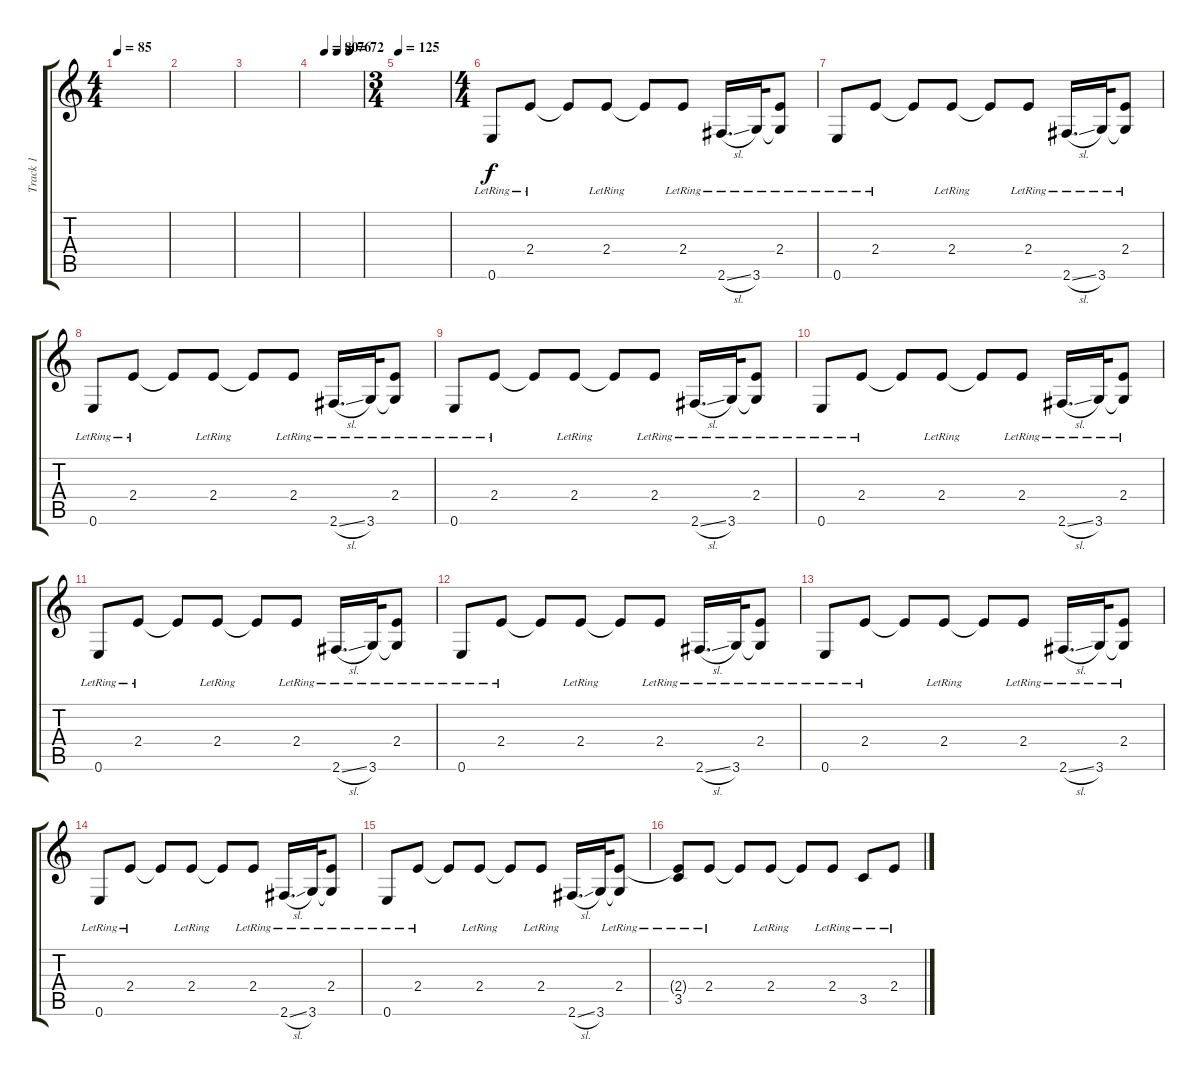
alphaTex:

\track ("Track 1" "Track 1") {instrument electricguitarclean}
\staff {score tabs}
\tuning (E4 B3 G3 D3 A2 E2) {hide}
\ts (4 4)
\tempo 85
\clef g2
\ks c
|
|
|
\tempo (80 0.25)
\tempo (76 0.5)
\tempo (72 0.75)
|
\ts (3 4)
\tempo 125
|
\ts (4 4)
0.6{lr}.8 2.4{lr}.8 2.4{t}.8 2.4{lr}.8 2.4{t}.8 2.4{lr}.8 2.6{sl lr}.16{d} 3.6{lr}.32 (2.4{lr} 3.6{t}).8 |
0.6{lr}.8 2.4{lr}.8 2.4{t}.8 2.4{lr}.8 2.4{t}.8 2.4{lr}.8 2.6{sl lr}.16{d} 3.6{lr}.32 (2.4{lr} 3.6{t}).8 |
0.6{lr}.8 2.4{lr}.8 2.4{t}.8 2.4{lr}.8 2.4{t}.8 2.4{lr}.8 2.6{sl lr}.16{d} 3.6{lr}.32 (2.4{lr} 3.6{t}).8 |
0.6{lr}.8 2.4{lr}.8 2.4{t}.8 2.4{lr}.8 2.4{t}.8 2.4{lr}.8 2.6{sl lr}.16{d} 3.6{lr}.32 (2.4{lr} 3.6{t}).8 |
0.6{lr}.8 2.4{lr}.8 2.4{t}.8 2.4{lr}.8 2.4{t}.8 2.4{lr}.8 2.6{sl lr}.16{d} 3.6{lr}.32 (2.4{lr} 3.6{t}).8 |
0.6{lr}.8 2.4{lr}.8 2.4{t}.8 2.4{lr}.8 2.4{t}.8 2.4{lr}.8 2.6{sl lr}.16{d} 3.6{lr}.32 (2.4{lr} 3.6{t}).8 |
0.6{lr}.8 2.4{lr}.8 2.4{t}.8 2.4{lr}.8 2.4{t}.8 2.4{lr}.8 2.6{sl lr}.16{d} 3.6{lr}.32 (2.4{lr} 3.6{t}).8 |
0.6{lr}.8 2.4{lr}.8 2.4{t}.8 2.4{lr}.8 2.4{t}.8 2.4{lr}.8 2.6{sl lr}.16{d} 3.6{lr}.32 (2.4{lr} 3.6{t}).8 |
0.6{lr}.8 2.4{lr}.8 2.4{t}.8 2.4{lr}.8 2.4{t}.8 2.4{lr}.8 2.6{sl lr}.16{d} 3.6{lr}.32 (2.4{lr} 3.6{t}).8 |
0.6{lr}.8 2.4{lr}.8 2.4{t}.8 2.4{lr}.8 2.4{t}.8 2.4{lr}.8 2.6{sl}.16{d} 3.6.32 (2.4{lr} 3.6{t}).8 |
(2.4{t} 3.5{lr}).8 2.4{lr}.8 2.4{t}.8 2.4{lr}.8 2.4{t}.8 2.4{lr}.8 3.5{lr}.8 2.4{lr}.8
